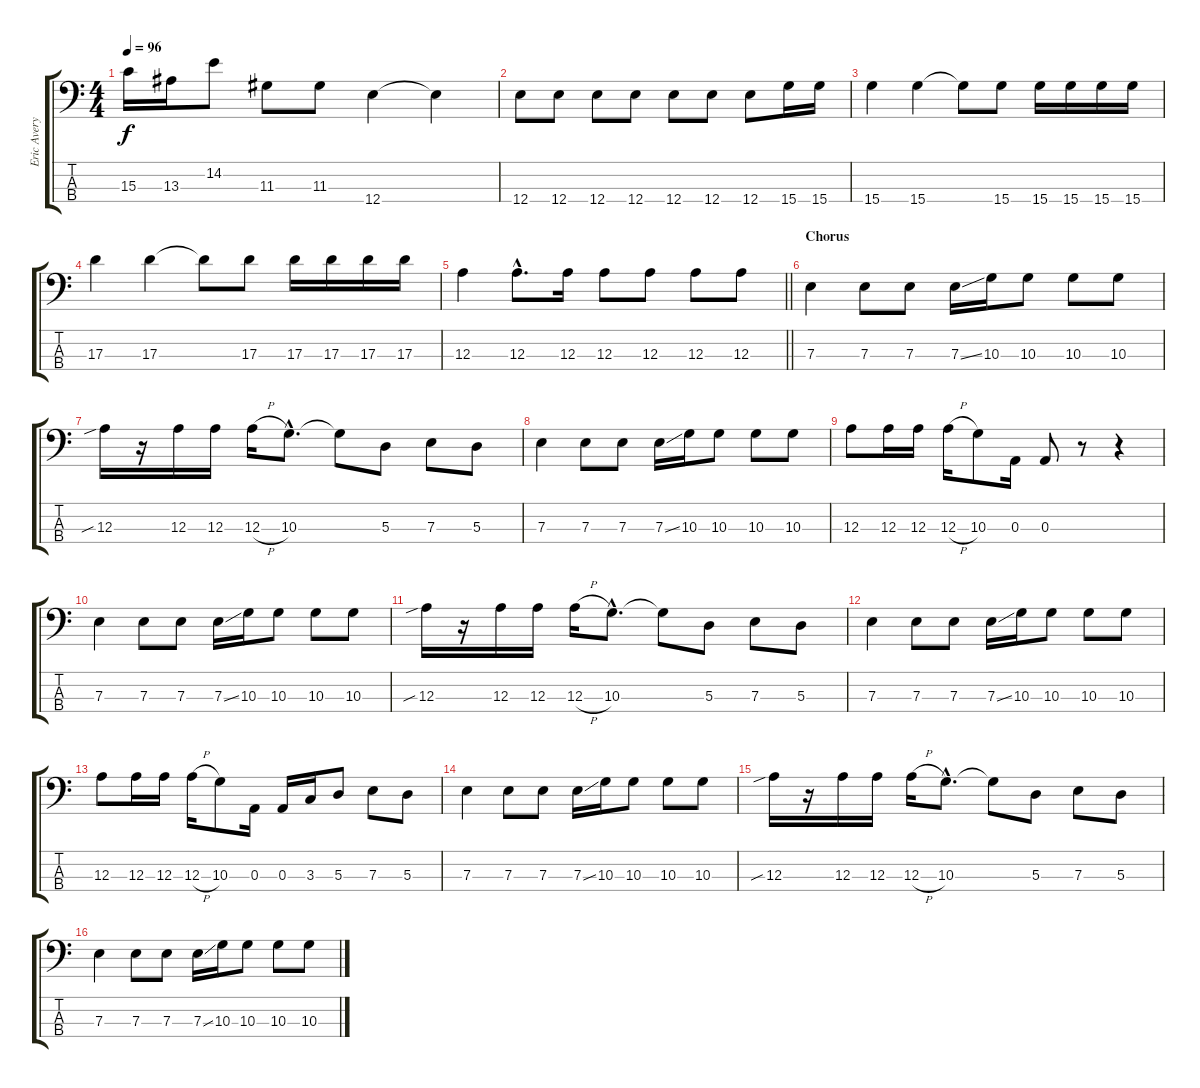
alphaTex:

\track ("Eric Avery Bass" "Eric Avery") {instrument electricbasspick}
\staff {score tabs}
\tuning (G2 D2 A1 E1) {hide}
\ts (4 4)
\tempo 96
\clef f4
\ks c
15.3.16{dy f} 13.3.16 14.2.8 11.3.8 11.3.8 12.4.4 12.4{t}.4 |
12.4.8 12.4.8 12.4.8 12.4.8 12.4.8 12.4.8 12.4.8 15.4.16 15.4.16 |
15.4.4 15.4.4 15.4{t}.8 15.4.8 15.4.16 15.4.16 15.4.16 15.4.16 |
17.3.4 17.3.4 17.3{t}.8 17.3.8 17.3.16 17.3.16 17.3.16 17.3.16 |
\barLineRight lightlight
12.3.4 12.3{hac}.8{d} 12.3.16 12.3.8 12.3.8 12.3.8 12.3.8 |
\section ("" "Chorus")
7.3.4 7.3.8 7.3.8 7.3{ss}.16 10.3.16 10.3.8 10.3.8 10.3.8 |
12.3{sib}.16 r.16 12.3.16 12.3.16 12.3{h}.16 10.3{hac}.8{d} 10.3{t}.8 5.3.8 7.3.8 5.3.8 |
7.3.4 7.3.8 7.3.8 7.3{ss}.16 10.3.16 10.3.8 10.3.8 10.3.8 |
12.3.8 12.3.16 12.3.16 12.3{h}.16 10.3.8 0.3.16 0.3.8 r.8 r.4 |
7.3.4 7.3.8 7.3.8 7.3{ss}.16 10.3.16 10.3.8 10.3.8 10.3.8 |
12.3{sib}.16 r.16 12.3.16 12.3.16 12.3{h}.16 10.3{hac}.8{d} 10.3{t}.8 5.3.8 7.3.8 5.3.8 |
7.3.4 7.3.8 7.3.8 7.3{ss}.16 10.3.16 10.3.8 10.3.8 10.3.8 |
12.3.8 12.3.16 12.3.16 12.3{h}.16 10.3.8 0.3.16 0.3.16 3.3.16 5.3.8 7.3.8 5.3.8 |
7.3.4 7.3.8 7.3.8 7.3{ss}.16 10.3.16 10.3.8 10.3.8 10.3.8 |
12.3{sib}.16 r.16 12.3.16 12.3.16 12.3{h}.16 10.3{hac}.8{d} 10.3{t}.8 5.3.8 7.3.8 5.3.8 |
7.3.4 7.3.8 7.3.8 7.3{ss}.16 10.3.16 10.3.8 10.3.8 10.3.8
